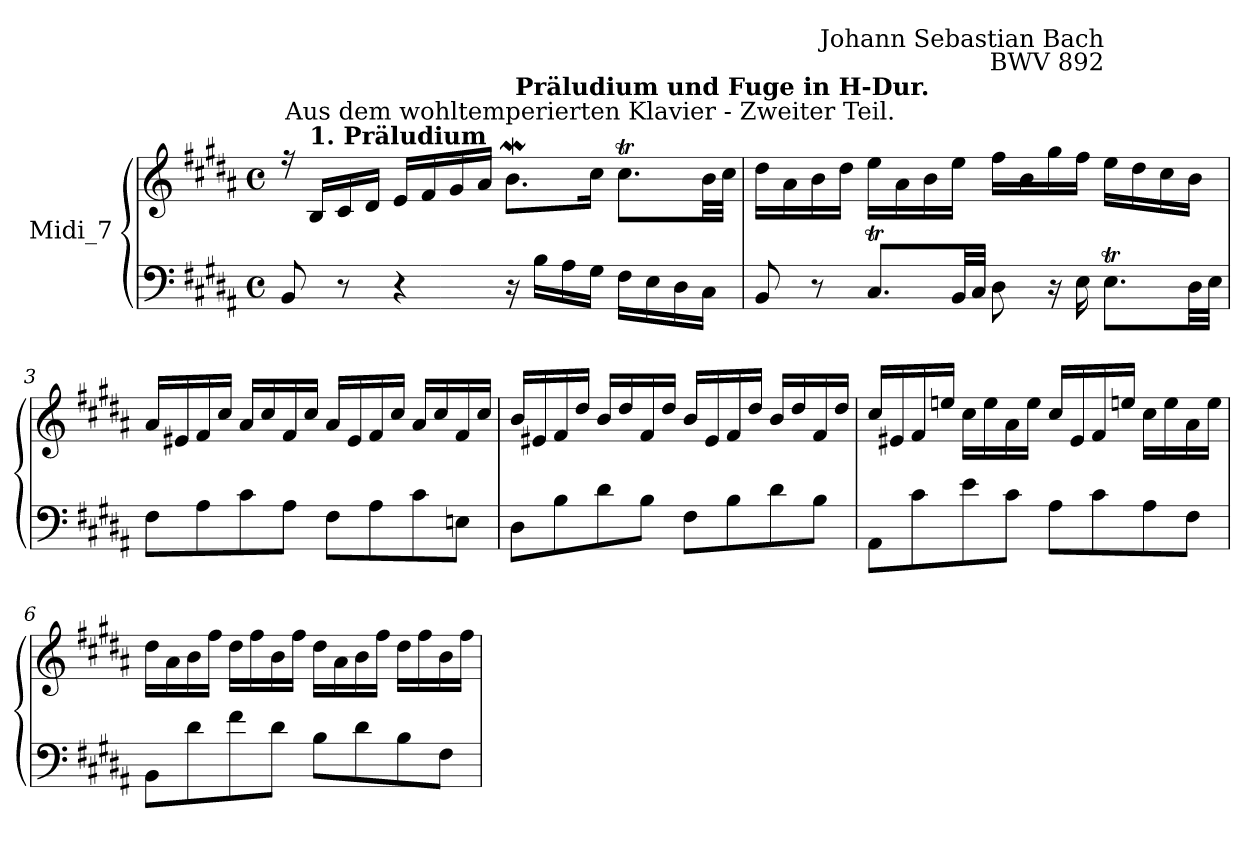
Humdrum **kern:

**kern	**kern
*part1	*part1
*staff2	*staff1
*I"Midi_7	*
*clefF4	*clefG2
*k[f#c#g#d#a#]	*k[f#c#g#d#a#]
*B:	*B:
*M4/4	*M4/4
*met(c)	*met(c)
=1	=1
*	*^
8BB/	16r	1ryy
!	!LO:TX:a:B:t=1. Präludium	!
.	16BLL	.
8r	16c#	.
.	16d#JJ	.
4r	16e/LL	.
.	16f#/	.
.	16g#/	.
.	16a#/JJ	.
16r	8.bw\L	.
16BLL	.	.
16A#	.	.
!	!LO:TX:a:cj:t=Aus dem wohltemperierten Klavier - Zweiter Teil.	!
16G#JJ	16cc#\J	.
16F#LL	8.cc#T\L	.
16E	.	.
16D#	.	.
16C#JJ	32b\LL	.
!	!LO:TX:a:B:cj:t=Präludium und Fuge in H-Dur.	!
.	32cc#\JJJ	.
=2	=2	=2
8BB/	16dd#\LL	1ryy
.	16a#\	.
8r	16b\	.
.	16dd#\JJ	.
8.C#T/L	16ee\LL	.
.	16a#\	.
.	16b\	.
32BB/LL	16ee\JJ	.
32C#/JJJ	.	.
8D#	16ff#\LL	.
.	16b\	.
16r	16gg#\	.
16E	16ff#\JJ	.
!	!LO:TX:a:rj:t=Johann Sebastian Bach\nBWV 892	!
8.ETL	16ee\LL	.
.	16dd#\	.
.	16cc#\	.
32D#LL	16b\JJ	.
32EJJJ	.	.
*	*v	*v
!!LO:LB:g=z
=3	=3
8F#L	16a#LL
.	16e#X
8A#	16f#
.	16cc#JJ
8c#	16a#LL
.	16cc#
8A#J	16f#
.	16cc#JJ
8F#L	16a#LL
.	16e#
8A#	16f#
.	16cc#JJ
8c#	16a#LL
.	16cc#
8EnJ	16f#
.	16cc#JJ
=4	=4
8D#L	16bLL
.	16e#X
8B	16f#
.	16dd#JJ
8d#	16bLL
.	16dd#
8BJ	16f#
.	16dd#JJ
8F#L	16bLL
.	16e#
8B	16f#
.	16dd#JJ
8d#	16bLL
.	16dd#
8BJ	16f#
.	16dd#JJ
!!LO:LB:g=z
=5	=5
8AA#L	16cc#LL
.	16e#X
8c#	16f#
.	16eenJJ
8e	16cc#LL
.	16ee
8c#J	16a#
.	16eeJJ
8A#L	16cc#LL
.	16e#
8c#	16f#
.	16eenJJ
8A#	16cc#LL
.	16ee
8F#J	16a#
.	16eeJJ
=6	=6
8BBL	16dd#LL
.	16a#
8d#	16b
.	16ff#JJ
8f#	16dd#LL
.	16ff#
8d#J	16b
.	16ff#JJ
8BL	16dd#LL
.	16a#
8d#	16b
.	16ff#JJ
8B	16dd#LL
.	16ff#
8F#J	16b
.	16ff#JJ
=	=
*-	*-
